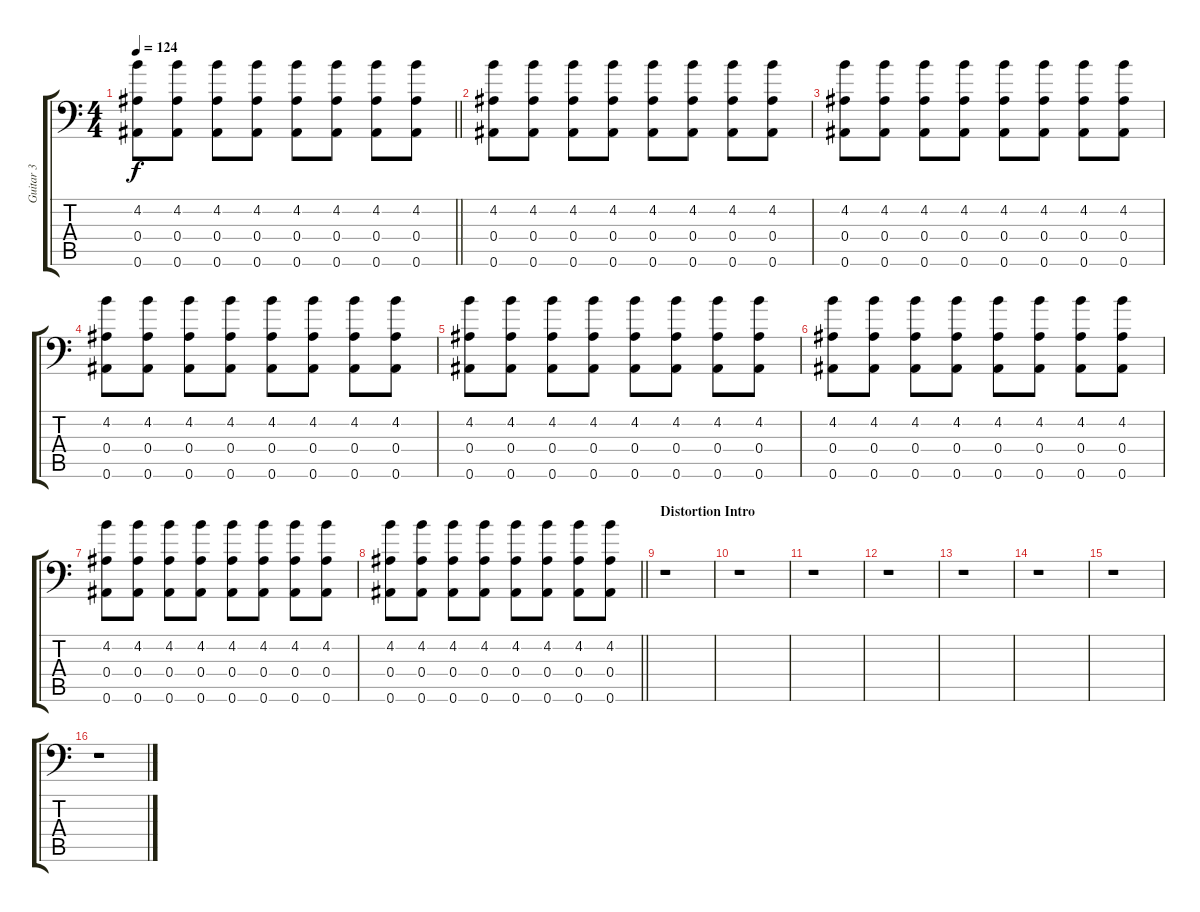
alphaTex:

\track ("Guitar 3" "Guitar 3") {instrument distortionguitar}
\staff {score tabs}
\tuning (C4 G3 Eb3 Bb2 F2 Bb1) {hide}
\ts (4 4)
\tempo 124
\clef f4
\barLineRight lightlight
\ks c
(4.2 0.4 0.6).8{dy f} (4.2 0.4 0.6).8 (4.2 0.4 0.6).8 (4.2 0.4 0.6).8 (4.2 0.4 0.6).8 (4.2 0.4 0.6).8 (4.2 0.4 0.6).8 (4.2 0.4 0.6).8 |
\section ("" "")
(4.2 0.4 0.6).8 (4.2 0.4 0.6).8 (4.2 0.4 0.6).8 (4.2 0.4 0.6).8 (4.2 0.4 0.6).8 (4.2 0.4 0.6).8 (4.2 0.4 0.6).8 (4.2 0.4 0.6).8 |
(4.2 0.4 0.6).8 (4.2 0.4 0.6).8 (4.2 0.4 0.6).8 (4.2 0.4 0.6).8 (4.2 0.4 0.6).8 (4.2 0.4 0.6).8 (4.2 0.4 0.6).8 (4.2 0.4 0.6).8 |
(4.2 0.4 0.6).8 (4.2 0.4 0.6).8 (4.2 0.4 0.6).8 (4.2 0.4 0.6).8 (4.2 0.4 0.6).8 (4.2 0.4 0.6).8 (4.2 0.4 0.6).8 (4.2 0.4 0.6).8 |
(4.2 0.4 0.6).8 (4.2 0.4 0.6).8 (4.2 0.4 0.6).8 (4.2 0.4 0.6).8 (4.2 0.4 0.6).8 (4.2 0.4 0.6).8 (4.2 0.4 0.6).8 (4.2 0.4 0.6).8 |
(4.2 0.4 0.6).8 (4.2 0.4 0.6).8 (4.2 0.4 0.6).8 (4.2 0.4 0.6).8 (4.2 0.4 0.6).8 (4.2 0.4 0.6).8 (4.2 0.4 0.6).8 (4.2 0.4 0.6).8 |
(4.2 0.4 0.6).8 (4.2 0.4 0.6).8 (4.2 0.4 0.6).8 (4.2 0.4 0.6).8 (4.2 0.4 0.6).8 (4.2 0.4 0.6).8 (4.2 0.4 0.6).8 (4.2 0.4 0.6).8 |
\barLineRight lightlight
(4.2 0.4 0.6).8 (4.2 0.4 0.6).8 (4.2 0.4 0.6).8 (4.2 0.4 0.6).8 (4.2 0.4 0.6).8 (4.2 0.4 0.6).8 (4.2 0.4 0.6).8 (4.2 0.4 0.6).8 |
\section ("" "Distortion Intro")
r.1{volume 13 instrument distortionguitar} |
r.1 |
r.1 |
r.1 |
r.1 |
r.1 |
r.1 |
r.1
